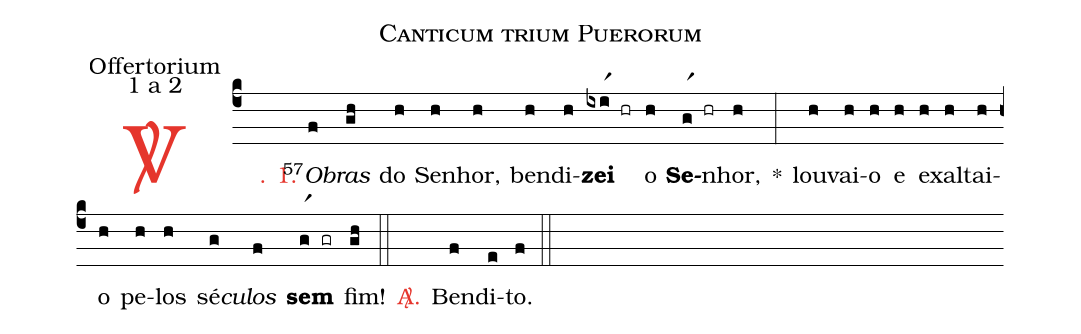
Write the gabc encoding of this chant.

name: Canticum trium Puerorum;
office-part: Offertorium;
mode: 1;
mode-differentia: a 2;
%%
(c4)

<c><sp>V/</sp>. 1.</c>() <v>\VSup{57}</v><i>O</i>(f)<i>bras</i>(gh) do(h) Se(h)nhor,(h) ben(h)di(h)<b>zei</b>(ixir1 hr) o(h) <b>Se</b>(gr1 hr)nhor,(h) *(:) lou(h)vai-(h)o(h) e(h) e(h)xal(h)tai-(h)o(h) pe(h)los(h) sé<i>cu</i>(g)<i>los</i>(f) <b>sem</b>(gr1 gr) fim!(gh)

(::)

<nlba><c><sp>A/</sp>.</c>() Ben</nlba>(f)di(e)to.(f)

(::)
